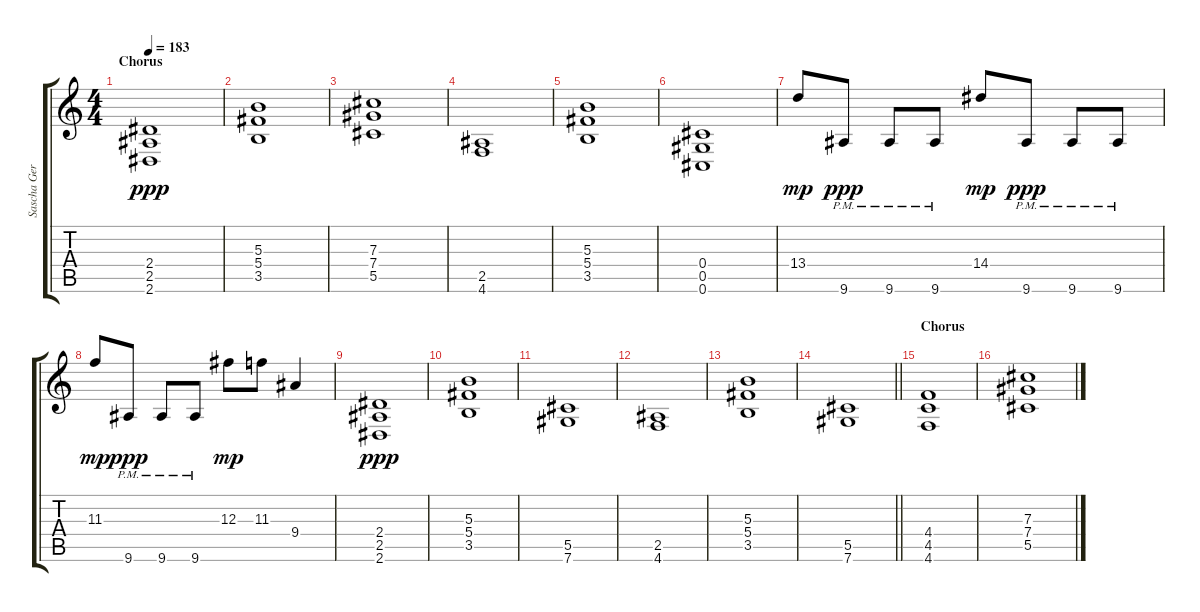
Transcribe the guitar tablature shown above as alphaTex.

\track ("Sascha Gerstner" "Sascha Ger") {instrument distortionguitar}
\staff {score tabs}
\tuning (Eb4 Bb3 Gb3 Db3 Ab2 Db2) {hide}
\ts (4 4)
\section ("" "Chorus")
\tempo 183
\clef g2
\ks c
(2.4 2.5 2.6).1{dy ppp volume 14 instrument distortionguitar} |
(5.3 5.4 3.5).1 |
(7.3 7.4 5.5).1 |
(2.5 4.6).1 |
(5.3 5.4 3.5).1 |
(0.4 0.5 0.6).1 |
13.4.8{dy mp} 9.6{pm}.8{dy ppp} 9.6{pm}.8 9.6{pm}.8 14.4.8{dy mp} 9.6{pm}.8{dy ppp} 9.6{pm}.8 9.6{pm}.8 |
11.3.8{dy mp} 9.6{pm}.8{dy ppp} 9.6{pm}.8 9.6{pm}.8 12.3.8{dy mp} 11.3.8 9.4.4 |
(2.4 2.5 2.6).1{dy ppp} |
(5.3 5.4 3.5).1 |
(5.5 7.6).1 |
(2.5 4.6).1 |
(5.3 5.4 3.5).1 |
\barLineRight lightlight
(5.5 7.6).1 |
\section ("" "Chorus")
(4.4 4.5 4.6).1{volume 14 instrument distortionguitar} |
(7.3 7.4 5.5).1
